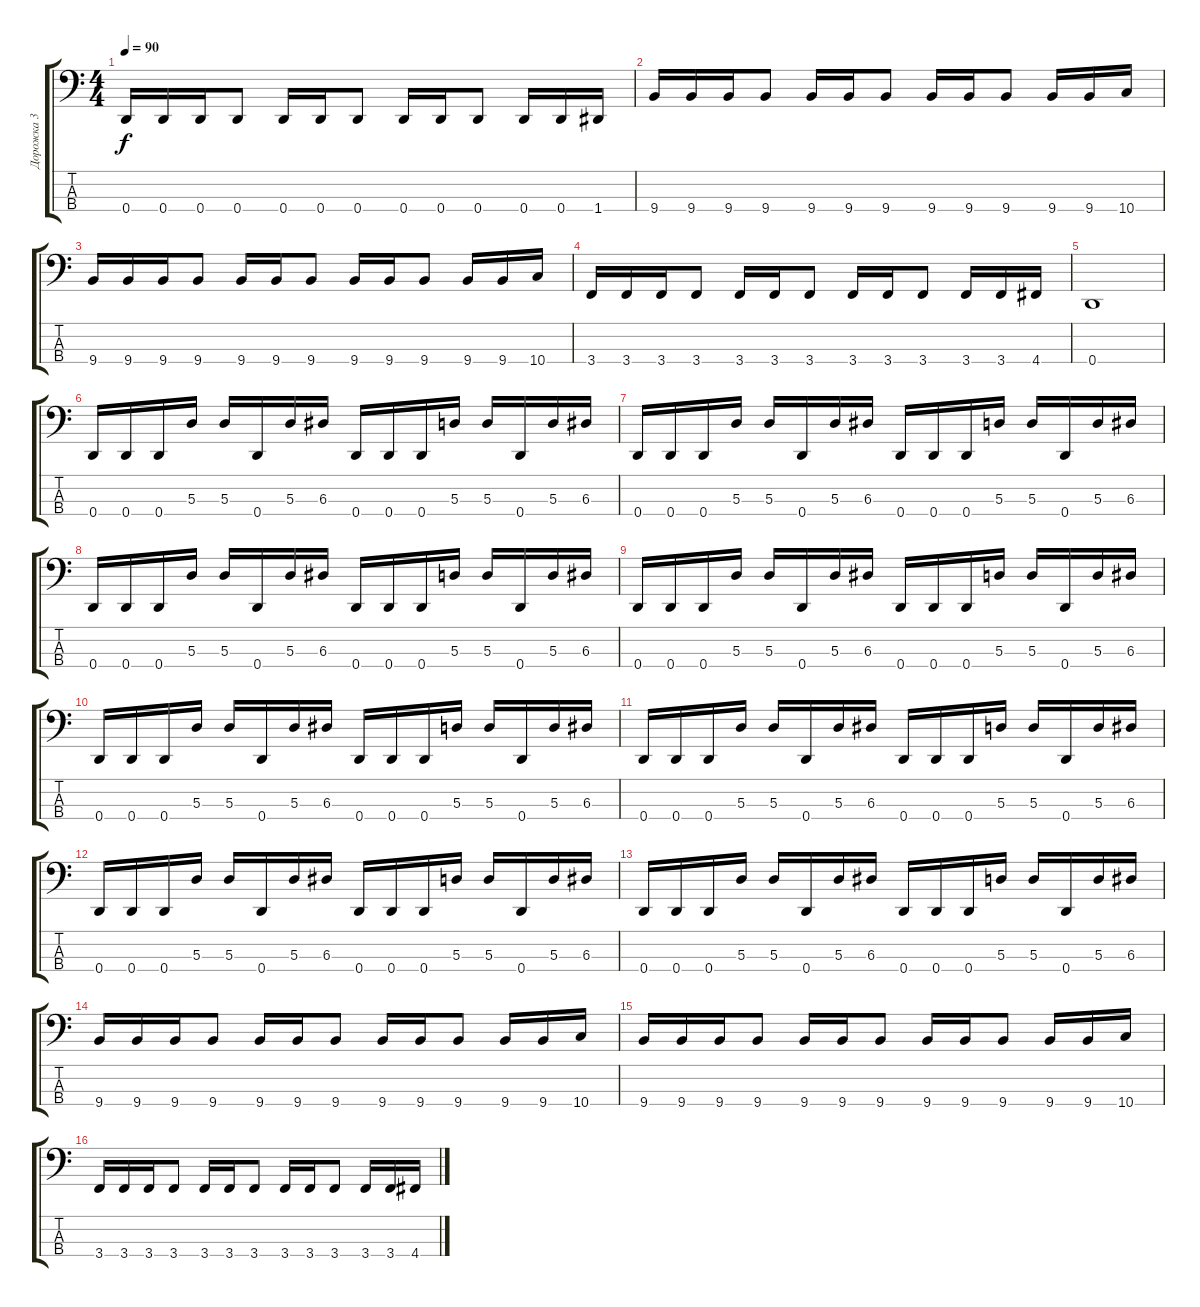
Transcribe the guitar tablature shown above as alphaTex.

\track ("Дорожка 3" "Дорожка 3") {instrument electricbassfinger}
\staff {score tabs}
\tuning (G2 D2 A1 D1) {hide}
\ts (4 4)
\tempo 90
\clef f4
\ks c
0.4.16{dy f} 0.4.16 0.4.16 0.4.8 0.4.16 0.4.16 0.4.8 0.4.16 0.4.16 0.4.8 0.4.16 0.4.16 1.4.16 |
9.4.16 9.4.16 9.4.16 9.4.8 9.4.16 9.4.16 9.4.8 9.4.16 9.4.16 9.4.8 9.4.16 9.4.16 10.4.16 |
9.4.16 9.4.16 9.4.16 9.4.8 9.4.16 9.4.16 9.4.8 9.4.16 9.4.16 9.4.8 9.4.16 9.4.16 10.4.16 |
3.4.16 3.4.16 3.4.16 3.4.8 3.4.16 3.4.16 3.4.8 3.4.16 3.4.16 3.4.8 3.4.16 3.4.16 4.4.16 |
0.4.1 |
0.4.16 0.4.16 0.4.16 5.3.16 5.3.16 0.4.16 5.3.16 6.3.16 0.4.16 0.4.16 0.4.16 5.3.16 5.3.16 0.4.16 5.3.16 6.3.16 |
0.4.16 0.4.16 0.4.16 5.3.16 5.3.16 0.4.16 5.3.16 6.3.16 0.4.16 0.4.16 0.4.16 5.3.16 5.3.16 0.4.16 5.3.16 6.3.16 |
0.4.16 0.4.16 0.4.16 5.3.16 5.3.16 0.4.16 5.3.16 6.3.16 0.4.16 0.4.16 0.4.16 5.3.16 5.3.16 0.4.16 5.3.16 6.3.16 |
0.4.16 0.4.16 0.4.16 5.3.16 5.3.16 0.4.16 5.3.16 6.3.16 0.4.16 0.4.16 0.4.16 5.3.16 5.3.16 0.4.16 5.3.16 6.3.16 |
0.4.16 0.4.16 0.4.16 5.3.16 5.3.16 0.4.16 5.3.16 6.3.16 0.4.16 0.4.16 0.4.16 5.3.16 5.3.16 0.4.16 5.3.16 6.3.16 |
0.4.16 0.4.16 0.4.16 5.3.16 5.3.16 0.4.16 5.3.16 6.3.16 0.4.16 0.4.16 0.4.16 5.3.16 5.3.16 0.4.16 5.3.16 6.3.16 |
0.4.16 0.4.16 0.4.16 5.3.16 5.3.16 0.4.16 5.3.16 6.3.16 0.4.16 0.4.16 0.4.16 5.3.16 5.3.16 0.4.16 5.3.16 6.3.16 |
0.4.16 0.4.16 0.4.16 5.3.16 5.3.16 0.4.16 5.3.16 6.3.16 0.4.16 0.4.16 0.4.16 5.3.16 5.3.16 0.4.16 5.3.16 6.3.16 |
9.4.16 9.4.16 9.4.16 9.4.8 9.4.16 9.4.16 9.4.8 9.4.16 9.4.16 9.4.8 9.4.16 9.4.16 10.4.16 |
9.4.16 9.4.16 9.4.16 9.4.8 9.4.16 9.4.16 9.4.8 9.4.16 9.4.16 9.4.8 9.4.16 9.4.16 10.4.16 |
3.4.16 3.4.16 3.4.16 3.4.8 3.4.16 3.4.16 3.4.8 3.4.16 3.4.16 3.4.8 3.4.16 3.4.16 4.4.16
